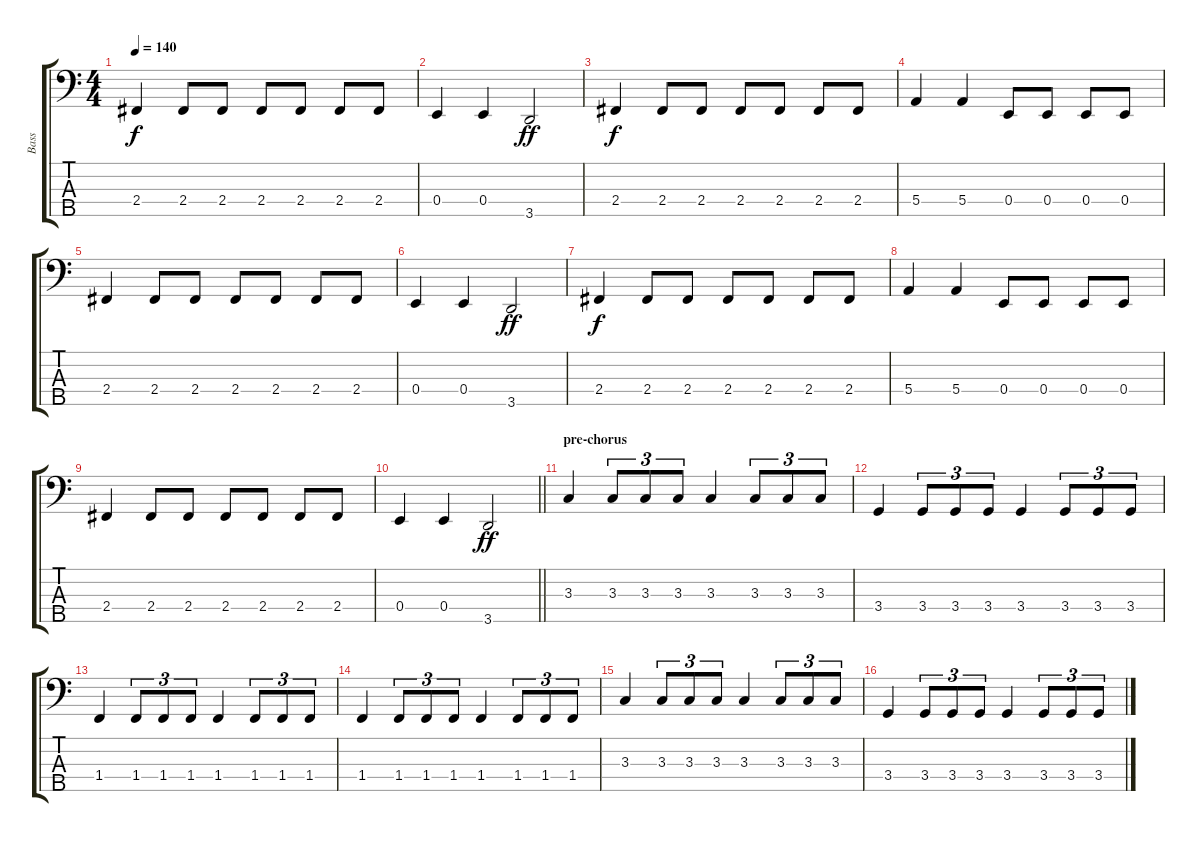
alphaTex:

\track ("Bass" "Bass") {instrument electricbassfinger}
\staff {score tabs}
\tuning (G2 D2 A1 E1 B0) {hide}
\ts (4 4)
\tempo 140
\clef f4
\ks c
2.4.4{dy f} 2.4.8 2.4.8 2.4.8 2.4.8 2.4.8 2.4.8 |
0.4.4 0.4.4 3.5.2{dy ff} |
2.4.4{dy f} 2.4.8 2.4.8 2.4.8 2.4.8 2.4.8 2.4.8 |
5.4.4 5.4.4 0.4.8 0.4.8 0.4.8 0.4.8 |
2.4.4 2.4.8 2.4.8 2.4.8 2.4.8 2.4.8 2.4.8 |
0.4.4 0.4.4 3.5.2{dy ff} |
2.4.4{dy f} 2.4.8 2.4.8 2.4.8 2.4.8 2.4.8 2.4.8 |
5.4.4 5.4.4 0.4.8 0.4.8 0.4.8 0.4.8 |
2.4.4 2.4.8 2.4.8 2.4.8 2.4.8 2.4.8 2.4.8 |
\barLineRight lightlight
0.4.4 0.4.4 3.5.2{dy ff} |
\section ("" "pre-chorus")
3.3.4 3.3.8{tu (3 2)} 3.3.8{tu (3 2)} 3.3.8{tu (3 2)} 3.3.4 3.3.8{tu (3 2)} 3.3.8{tu (3 2)} 3.3.8{tu (3 2)} |
3.4.4 3.4.8{tu (3 2)} 3.4.8{tu (3 2)} 3.4.8{tu (3 2)} 3.4.4 3.4.8{tu (3 2)} 3.4.8{tu (3 2)} 3.4.8{tu (3 2)} |
1.4.4 1.4.8{tu (3 2)} 1.4.8{tu (3 2)} 1.4.8{tu (3 2)} 1.4.4 1.4.8{tu (3 2)} 1.4.8{tu (3 2)} 1.4.8{tu (3 2)} |
1.4.4 1.4.8{tu (3 2)} 1.4.8{tu (3 2)} 1.4.8{tu (3 2)} 1.4.4 1.4.8{tu (3 2)} 1.4.8{tu (3 2)} 1.4.8{tu (3 2)} |
3.3.4 3.3.8{tu (3 2)} 3.3.8{tu (3 2)} 3.3.8{tu (3 2)} 3.3.4 3.3.8{tu (3 2)} 3.3.8{tu (3 2)} 3.3.8{tu (3 2)} |
3.4.4 3.4.8{tu (3 2)} 3.4.8{tu (3 2)} 3.4.8{tu (3 2)} 3.4.4 3.4.8{tu (3 2)} 3.4.8{tu (3 2)} 3.4.8{tu (3 2)}
